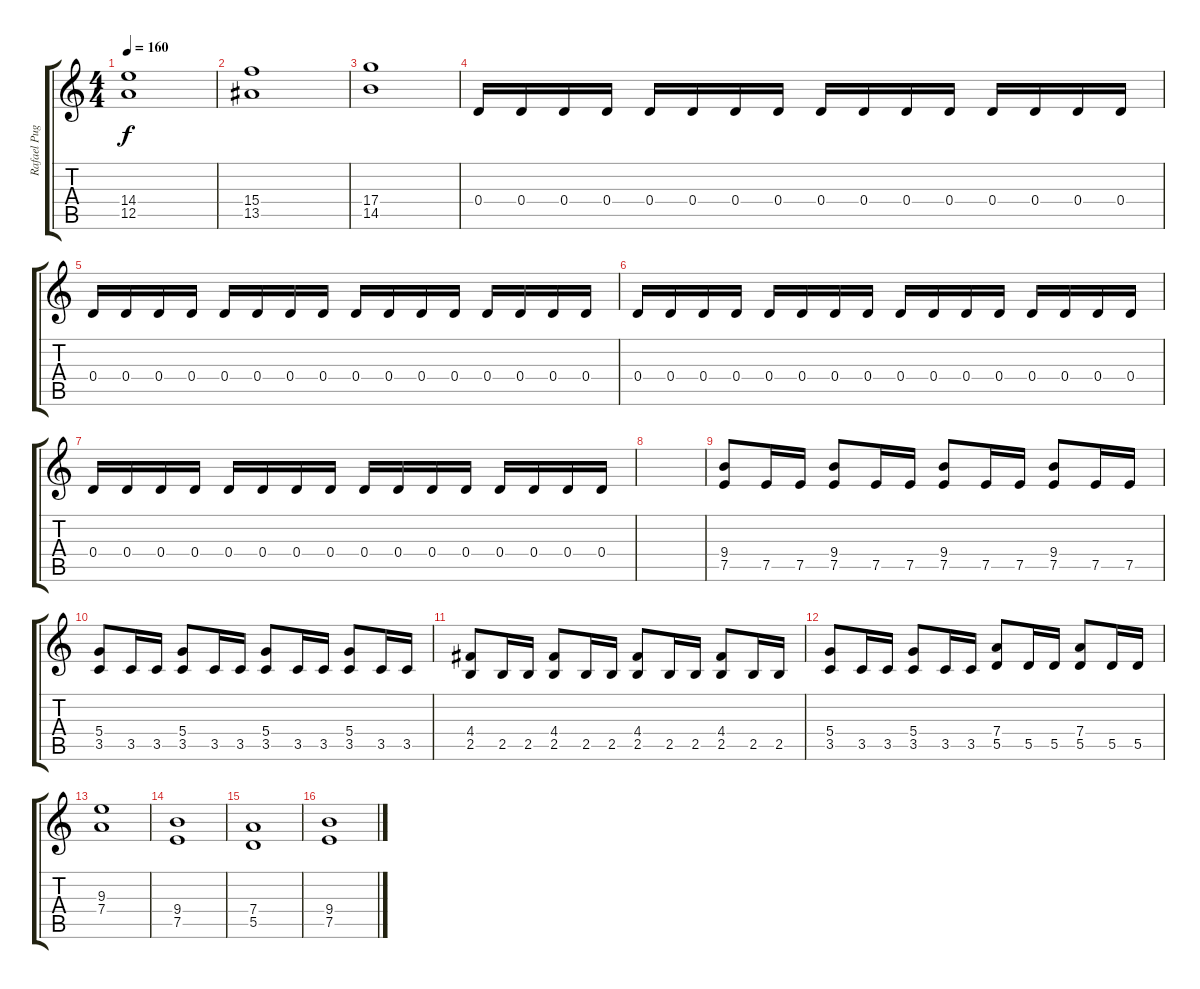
\track ("Rafael Pugliese" "Rafael Pug") {instrument overdrivenguitar}
\staff {score tabs}
\tuning (E4 B3 G3 D3 A2 E2) {hide}
\ts (4 4)
\tempo 160
\clef g2
\ks c
(14.4 12.5).1{dy f} |
(15.4 13.5).1 |
(17.4 14.5).1 |
0.4.16 0.4.16 0.4.16 0.4.16 0.4.16 0.4.16 0.4.16 0.4.16 0.4.16 0.4.16 0.4.16 0.4.16 0.4.16 0.4.16 0.4.16 0.4.16 |
0.4.16 0.4.16 0.4.16 0.4.16 0.4.16 0.4.16 0.4.16 0.4.16 0.4.16 0.4.16 0.4.16 0.4.16 0.4.16 0.4.16 0.4.16 0.4.16 |
0.4.16 0.4.16 0.4.16 0.4.16 0.4.16 0.4.16 0.4.16 0.4.16 0.4.16 0.4.16 0.4.16 0.4.16 0.4.16 0.4.16 0.4.16 0.4.16 |
0.4.16 0.4.16 0.4.16 0.4.16 0.4.16 0.4.16 0.4.16 0.4.16 0.4.16 0.4.16 0.4.16 0.4.16 0.4.16 0.4.16 0.4.16 0.4.16 |
|
(9.4 7.5).8 7.5.16 7.5.16 (9.4 7.5).8 7.5.16 7.5.16 (9.4 7.5).8 7.5.16 7.5.16 (9.4 7.5).8 7.5.16 7.5.16 |
(5.4 3.5).8 3.5.16 3.5.16 (5.4 3.5).8 3.5.16 3.5.16 (5.4 3.5).8 3.5.16 3.5.16 (5.4 3.5).8 3.5.16 3.5.16 |
(4.4 2.5).8 2.5.16 2.5.16 (4.4 2.5).8 2.5.16 2.5.16 (4.4 2.5).8 2.5.16 2.5.16 (4.4 2.5).8 2.5.16 2.5.16 |
(5.4 3.5).8 3.5.16 3.5.16 (5.4 3.5).8 3.5.16 3.5.16 (7.4 5.5).8 5.5.16 5.5.16 (7.4 5.5).8 5.5.16 5.5.16 |
(9.3 7.4).1 |
(9.4 7.5).1 |
(7.4 5.5).1 |
(9.4 7.5).1
